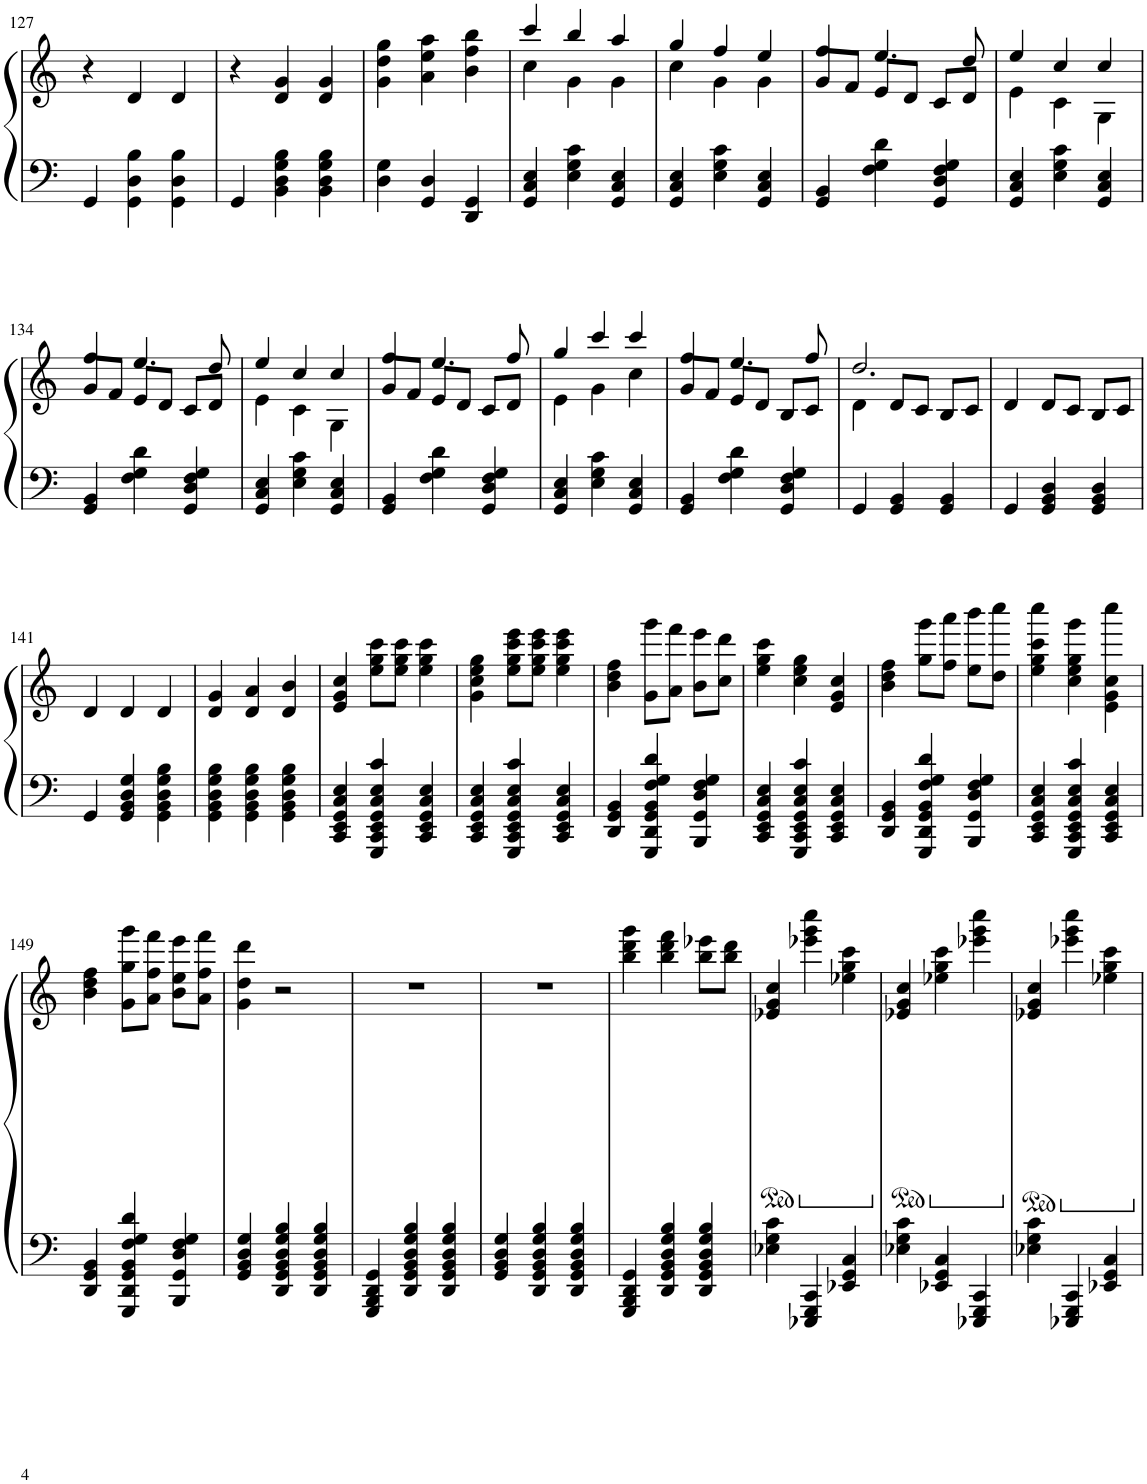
**kern	**kern
*part1	*part1
*staff2	*staff1
*I"Piano	*
*I'Pno.	*
!!LO:PB:g=z
*clefF4	*clefG2
*k[]	*k[]
*M3/4	*M3/4
=127	=127
4GG/	4r
4GG\ 4D\ 4B\	4d/
4GG\ 4D\ 4B\	4d/
=128	=128
4GG/	4r
4BB\ 4D\ 4G\ 4B\	4d/ 4g/
4BB\ 4D\ 4G\ 4B\	4d/ 4g/
=129	=129
4D\ 4G\	4g\ 4dd\ 4gg\
4GG/ 4D/	4a\ 4ee\ 4aa\
4DD/ 4GG/	4b\ 4ff\ 4bb\
=130	=130
*	*^
4GG/ 4C/ 4E/	4cc\	4ccc/
4E\ 4G\ 4c\	4g\	4bb/
4GG/ 4C/ 4E/	4g\	4aa/
=131	=131	=131
4GG/ 4C/ 4E/	4cc\	4gg/
4E\ 4G\ 4c\	4g\	4ff/
4GG/ 4C/ 4E/	4g\	4ee/
=132	=132	=132
4GG/ 4BB/	8g/L	4ff/
.	8f/J	.
4F\ 4G\ 4d\	8e/L	4.ee/
.	8d/J	.
4GG/ 4D/ 4F/ 4G/	8c/L	.
.	8d/J	8dd/
=133	=133	=133
4GG/ 4C/ 4E/	4e\	4ee/
4E\ 4G\ 4c\	4c\	4cc/
4GG/ 4C/ 4E/	4G\	4cc/
!!LO:LB:g=z	!!
=134	=134	=134
4GG/ 4BB/	8g/L	4ff/
.	8f/J	.
4F\ 4G\ 4d\	8e/L	4.ee/
.	8d/J	.
4GG/ 4D/ 4F/ 4G/	8c/L	.
.	8d/J	8dd/
=135	=135	=135
4GG/ 4C/ 4E/	4e\	4ee/
4E\ 4G\ 4c\	4c\	4cc/
4GG/ 4C/ 4E/	4G\	4cc/
=136	=136	=136
4GG/ 4BB/	8g/L	4ff/
.	8f/J	.
4F\ 4G\ 4d\	8e/L	4.ee/
.	8d/J	.
4GG/ 4D/ 4F/ 4G/	8c/L	.
.	8d/J	8ff/
=137	=137	=137
4GG/ 4C/ 4E/	4e\	4gg/
4E\ 4G\ 4c\	4g\	4ccc/
4GG/ 4C/ 4E/	4cc\	4ccc/
=138	=138	=138
4GG/ 4BB/	8g/L	4ff/
.	8f/J	.
4F\ 4G\ 4d\	8e/L	4.ee/
.	8d/J	.
4GG/ 4D/ 4F/ 4G/	8B/L	.
.	8c/J	8ff/
=139	=139	=139
4GG/	4d\	2.dd/
4GG/ 4BB/	8d/L	.
.	8c/J	.
4GG/ 4BB/	8B/L	.
.	8c/J	.
*	*v	*v
=140	=140
4GG/	4d/
4GG/ 4BB/ 4D/	8d/L
.	8c/J
4GG/ 4BB/ 4D/	8B/L
.	8c/J
!!LO:LB:g=z
=141	=141
4GG/	4d/
4GG/ 4BB/ 4D/ 4G/	4d/
4GG\ 4BB\ 4D\ 4G\ 4B\	4d/
=142	=142
4GG\ 4BB\ 4D\ 4G\ 4B\	4d/ 4g/
4GG\ 4BB\ 4D\ 4G\ 4B\	4d/ 4a/
4GG\ 4BB\ 4D\ 4G\ 4B\	4d/ 4b/
=143	=143
4CC/ 4EE/ 4GG/ 4C/ 4E/	4e/ 4g/ 4cc/
4GGG/ 4CC/ 4EE/ 4GG/ 4C/ 4E/ 4c/	8ee\ 8gg\ 8ccc\L
.	8ee\ 8gg\ 8ccc\J
4CC/ 4EE/ 4GG/ 4C/ 4E/	4ee\ 4gg\ 4ccc\
=144	=144
4CC/ 4EE/ 4GG/ 4C/ 4E/	4g\ 4cc\ 4ee\ 4gg\
4GGG/ 4CC/ 4EE/ 4GG/ 4C/ 4E/ 4c/	8ee\ 8gg\ 8ccc\ 8eee\L
.	8ee\ 8gg\ 8ccc\ 8eee\J
4CC/ 4EE/ 4GG/ 4C/ 4E/	4ee\ 4gg\ 4ccc\ 4eee\
=145	=145
4DD/ 4GG/ 4BB/	4b\ 4dd\ 4ff\
4GGG/ 4DD/ 4GG/ 4BB/ 4F/ 4G/ 4d/	8g\ 8ggg\L
.	8a\ 8fff\J
4BBB/ 4GG/ 4D/ 4F/ 4G/	8b\ 8eee\L
.	8cc\ 8ddd\J
=146	=146
4CC/ 4EE/ 4GG/ 4C/ 4E/	4ee\ 4gg\ 4ccc\
4GGG/ 4CC/ 4EE/ 4GG/ 4C/ 4E/ 4c/	4cc\ 4ee\ 4gg\
4CC/ 4EE/ 4GG/ 4C/ 4E/	4e/ 4g/ 4cc/
=147	=147
4DD/ 4GG/ 4BB/	4b\ 4dd\ 4ff\
4GGG/ 4DD/ 4GG/ 4BB/ 4F/ 4G/ 4d/	8gg\ 8ggg\L
.	8ff\ 8aaa\J
4BBB/ 4GG/ 4D/ 4F/ 4G/	8ee\ 8bbb\L
.	8dd\ 8cccc\J
=148	=148
4CC/ 4EE/ 4GG/ 4C/ 4E/	4ee\ 4gg\ 4ccc\ 4cccc\
4GGG/ 4CC/ 4EE/ 4GG/ 4C/ 4E/ 4c/	4cc\ 4ee\ 4gg\ 4ggg\
4CC/ 4EE/ 4GG/ 4C/ 4E/	4e\ 4g\ 4cc\ 4cccc\
!!LO:LB:g=z
=149	=149
4DD/ 4GG/ 4BB/	4b\ 4dd\ 4ff\
4GGG/ 4DD/ 4GG/ 4BB/ 4F/ 4G/ 4d/	8g\ 8gg\ 8ggg\L
.	8a\ 8ff\ 8fff\J
4BBB/ 4GG/ 4D/ 4F/ 4G/	8b\ 8ee\ 8eee\L
.	8a\ 8ff\ 8fff\J
=150	=150
4GG/ 4BB/ 4D/ 4G/	4g\ 4dd\ 4ddd\
4DD/ 4GG/ 4BB/ 4D/ 4G/ 4B/	2r
4DD/ 4GG/ 4BB/ 4D/ 4G/ 4B/	.
=151	=151
4GGG/ 4BBB/ 4DD/ 4GG/	2.r
4DD/ 4GG/ 4BB/ 4D/ 4G/ 4B/	.
4DD/ 4GG/ 4BB/ 4D/ 4G/ 4B/	.
=152	=152
4GG/ 4BB/ 4D/ 4G/	2.r
4DD/ 4GG/ 4BB/ 4D/ 4G/ 4B/	.
4DD/ 4GG/ 4BB/ 4D/ 4G/ 4B/	.
=153	=153
4GGG/ 4BBB/ 4DD/ 4GG/	4bb\ 4ddd\ 4ggg\
4DD/ 4GG/ 4BB/ 4D/ 4G/ 4B/	4bb\ 4ddd\ 4fff\
4DD/ 4GG/ 4BB/ 4D/ 4G/ 4B/	8bb\ 8eee-X\L
.	8bb\ 8ddd\J
=154	=154
*	*ped
4E-X\ 4G\ 4c\	4e-X/ 4g/ 4cc/
4EEE-X/ 4GGG/ 4CC/	4eee-X\ 4ggg\ 4cccc\
4EE-X/ 4GG/ 4C/	4ee-X\ 4gg\ 4ccc\
=155	=155
*	*Xped
*	*ped
4E-X\ 4G\ 4c\	4e-X/ 4g/ 4cc/
4EE-X/ 4GG/ 4C/	4ee-X\ 4gg\ 4ccc\
4EEE-X/ 4GGG/ 4CC/	4eee-X\ 4ggg\ 4cccc\
=156	=156
*	*Xped
*	*ped
4E-X\ 4G\ 4c\	4e-X/ 4g/ 4cc/
4EEE-X/ 4GGG/ 4CC/	4eee-X\ 4ggg\ 4cccc\
4EE-X/ 4GG/ 4C/	4ee-X\ 4gg\ 4ccc\
*	*Xped
=	=
*-	*-
